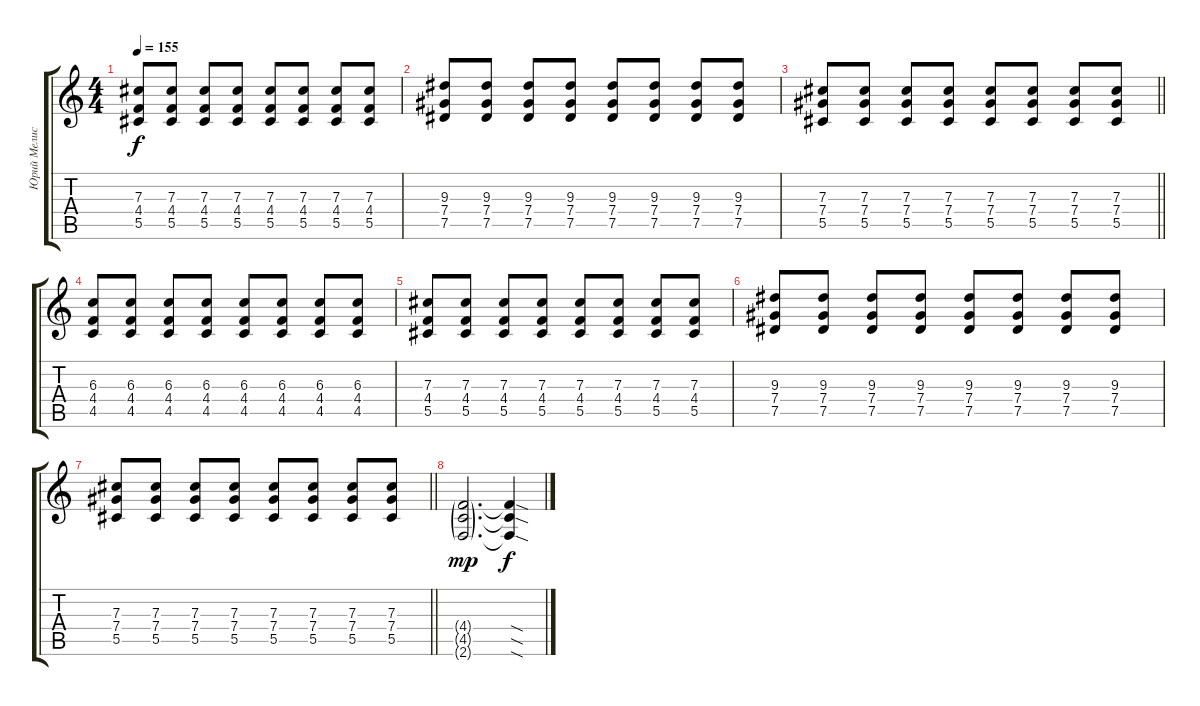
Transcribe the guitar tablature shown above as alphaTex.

\track ("Юрий Мелисов" "Юрий Мелис") {instrument distortionguitar}
\staff {score tabs}
\tuning (Eb4 Bb3 Gb3 Db3 Ab2 Eb2) {hide}
\ts (4 4)
\tempo 155
\clef g2
\ks c
(7.3 4.4 5.5).8{dy f} (7.3 4.4 5.5).8 (7.3 4.4 5.5).8 (7.3 4.4 5.5).8 (7.3 4.4 5.5).8 (7.3 4.4 5.5).8 (7.3 4.4 5.5).8 (7.3 4.4 5.5).8 |
(9.3 7.4 7.5).8 (9.3 7.4 7.5).8 (9.3 7.4 7.5).8 (9.3 7.4 7.5).8 (9.3 7.4 7.5).8 (9.3 7.4 7.5).8 (9.3 7.4 7.5).8 (9.3 7.4 7.5).8 |
\barLineRight lightlight
(7.3 7.4 5.5).8 (7.3 7.4 5.5).8 (7.3 7.4 5.5).8 (7.3 7.4 5.5).8 (7.3 7.4 5.5).8 (7.3 7.4 5.5).8 (7.3 7.4 5.5).8 (7.3 7.4 5.5).8 |
(6.3 4.4 4.5).8 (6.3 4.4 4.5).8 (6.3 4.4 4.5).8 (6.3 4.4 4.5).8 (6.3 4.4 4.5).8 (6.3 4.4 4.5).8 (6.3 4.4 4.5).8 (6.3 4.4 4.5).8 |
(7.3 4.4 5.5).8 (7.3 4.4 5.5).8 (7.3 4.4 5.5).8 (7.3 4.4 5.5).8 (7.3 4.4 5.5).8 (7.3 4.4 5.5).8 (7.3 4.4 5.5).8 (7.3 4.4 5.5).8 |
(9.3 7.4 7.5).8 (9.3 7.4 7.5).8 (9.3 7.4 7.5).8 (9.3 7.4 7.5).8 (9.3 7.4 7.5).8 (9.3 7.4 7.5).8 (9.3 7.4 7.5).8 (9.3 7.4 7.5).8 |
\barLineRight lightlight
(7.3 7.4 5.5).8 (7.3 7.4 5.5).8 (7.3 7.4 5.5).8 (7.3 7.4 5.5).8 (7.3 7.4 5.5).8 (7.3 7.4 5.5).8 (7.3 7.4 5.5).8 (7.3 7.4 5.5).8 |
(4.4{g} 4.5{g} 2.6{g}).2{d dy mp} (4.4{sod t} 4.5{sod t} 2.6{sod t}).4{dy f}
